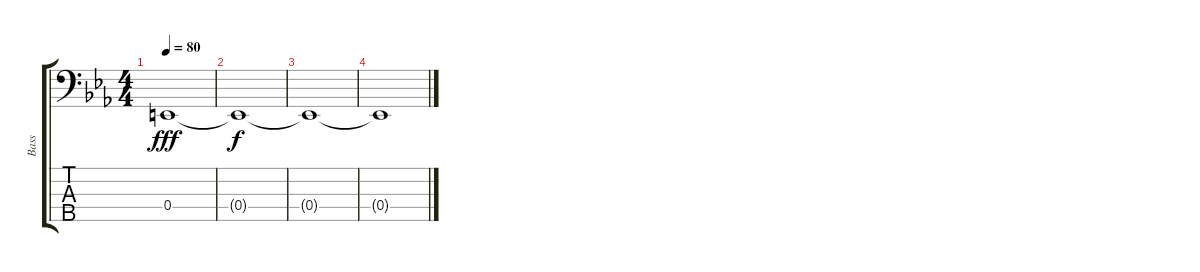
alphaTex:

\track ("Bass" "Bass") {instrument electricbassfinger}
\staff {score tabs}
\tuning (G2 D2 A1 E1 B0) {hide}
\ts (4 4)
\tempo 80
\clef f4
\ks eb
0.4.1{dy fff} |
0.4{t}.1{dy f} |
0.4{t}.1 |
0.4{t}.1
